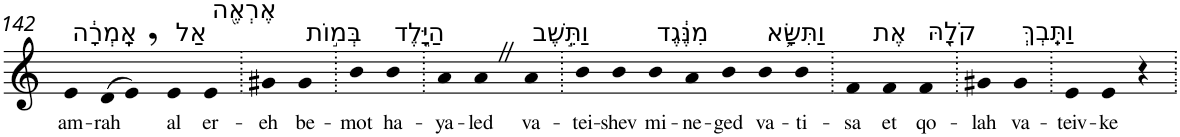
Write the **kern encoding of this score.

**kern	**text
*part1	*part1
*staff1	*staff1
*I"Piano	*
*I'Pno	*
!!LO:PB:g=z
*clefG2	*
*k[]	*
=142	=142
!LO:TX:a:t=אָֽמְרָ֔ה	!
!	!LO:LY:b
4e	am-
!	!LO:LY:b
(>8d	-rah
8e,)	.
!LO:TX:a:t=אַל	!
!	!LO:LY:b
4e	al
!LO:TX:a:t=אֶרְאֶ֖ה	!
!	!LO:LY:b
4e	er-
=143.	=143.
!	!LO:LY:b
4g#X	-eh
!LO:TX:a:t=בְּמ֣וֹת	!
!	!LO:LY:b
4g#	be-
=144.	=144.
!	!LO:LY:b
4b	-mot
!LO:TX:a:t=הַיָּ֑לֶד	!
!	!LO:LY:b
4b	ha-
=145.	=145.
!	!LO:LY:b
4a	-ya-
!	!LO:LY:b
4aZ	-led
!LO:TX:a:t=וַתֵּ֣שֶׁב	!
!	!LO:LY:b
4a	va-
=146.	=146.
!	!LO:LY:b
4b	-tei-
!	!LO:LY:b
4b	-shev
!LO:TX:a:t=מִנֶּ֔גֶד	!
!	!LO:LY:b
4b	mi-
!	!LO:LY:b
4a	-ne-
!	!LO:LY:b
4b	-ged
!LO:TX:a:t=וַתִּשָּׂ֥א	!
!	!LO:LY:b
4b	va-
!	!LO:LY:b
4b	-ti-
=147.	=147.
!	!LO:LY:b
4f	-sa
!LO:TX:a:t=אֶת	!
!	!LO:LY:b
4f	et
!LO:TX:a:t=קֹלָ֖הּ	!
!	!LO:LY:b
4f	qo-
=148.	=148.
!	!LO:LY:b
4g#X	-lah
!LO:TX:a:t=וַתֵּֽבְךְּ	!
!	!LO:LY:b
4g#	va-
=149.	=149.
!	!LO:LY:b
4e	-teiv-
!	!LO:LY:b
4e	-ke
4r	.
=.	=.
*-	*-
